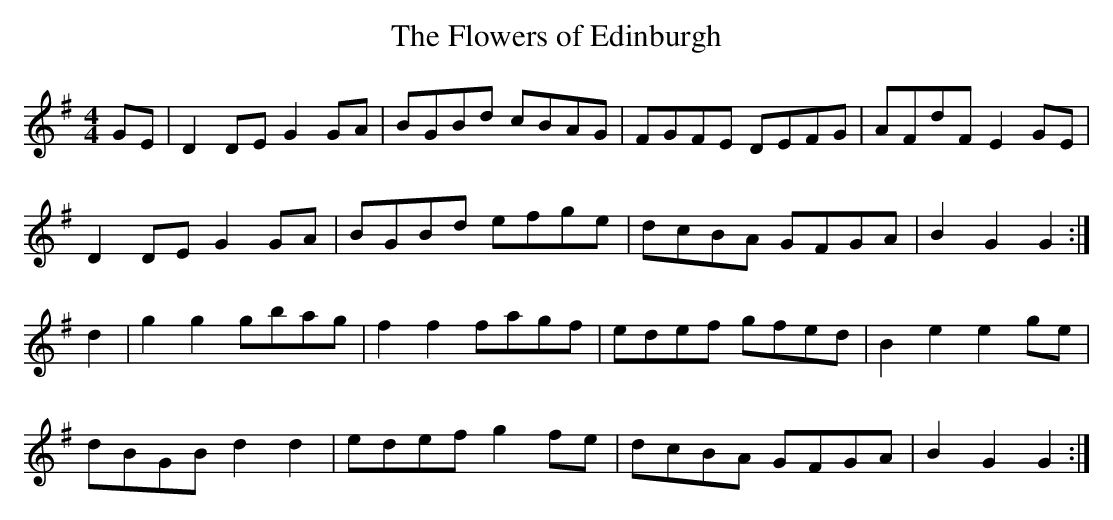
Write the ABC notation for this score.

X:1
T:The Flowers of Edinburgh
M:4/4
L:1/8
K:G
GE|D2DE G2GA|BGBd cBAG|FGFE DEFG|AFdF E2GE|
D2DE G2GA|BGBd efge|dcBA GFGA|B2 G2 G2:|]
d2|g2g2 gbag|f2f2 fagf|edef gfed|B2e2 e2ge|
dBGB d2 d2|edef g2fe|dcBA GFGA|B2 G2 G2:|]
